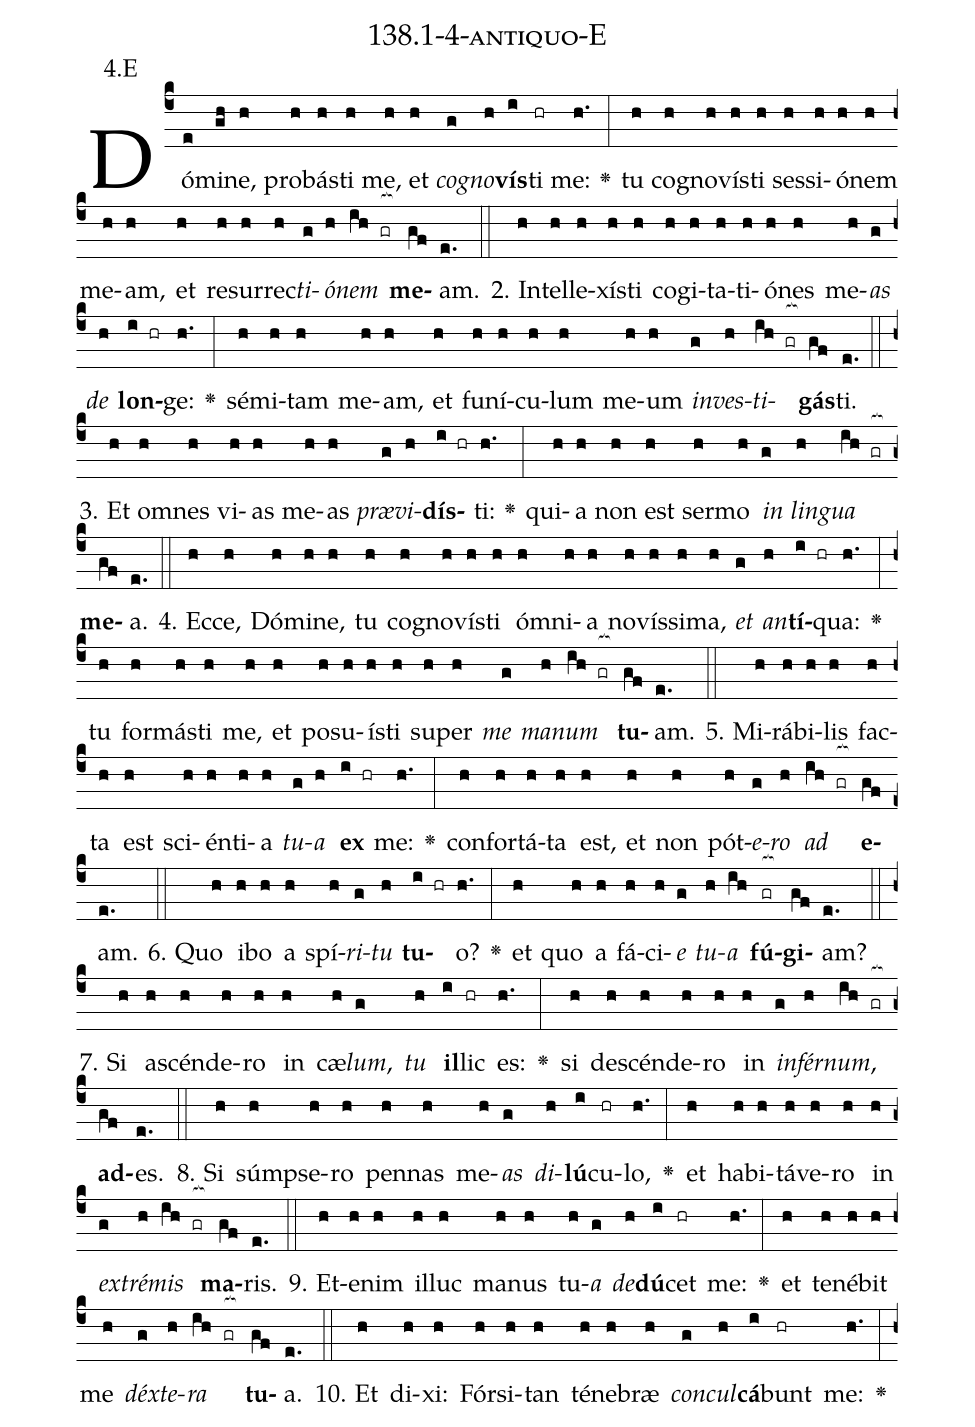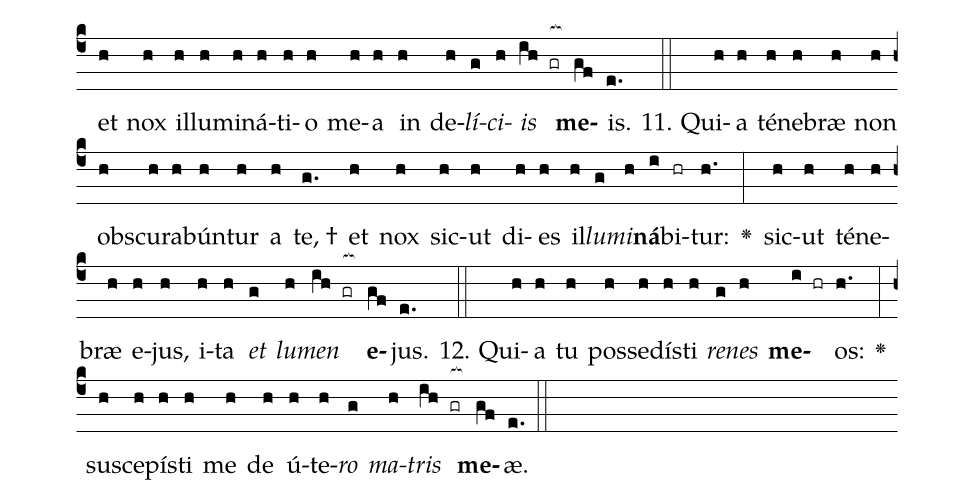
name: 138.1-4-antiquo-E;
annotation: 4.E;
%%
(c4)Dó(e)mi(gh)ne,(h) pro(h)bás(h)ti(h) me,(h) et(h) <i>co</i>(g)<i>gno</i>(h)<b>vís</b>(i)ti(hr) me:(h.) <v>\greheightstar</v>(:) tu(h) co(h)gno(h)vís(h)ti(h) ses(h)si(h)ó(h)nem(h) me(h)am,(h) et(h) re(h)sur(h)rec(h)<i>ti</i>(g)<i>ó</i>(h)<i>nem</i>(ih gr[ocb:1{]) <b>me</b>(gf[ocb:0}])am.(e.) (::)
2. In(h)tel(h)le(h)xís(h)ti(h) co(h)gi(h)ta(h)ti(h)ó(h)nes(h) me(h)<i>as</i>(g) <i>de</i>(h) <b>lon</b>(i hr)ge:(h.) <v>\greheightstar</v>(:) sé(h)mi(h)tam(h) me(h)am,(h) et(h) fu(h)ní(h)cu(h)lum(h) me(h)um(h) <i>in</i>(g)<i>ves</i>(h)<i>ti</i>(ih gr[ocb:1{])<b>gás</b>(gf[ocb:0}])ti.(e.) (::)
3. Et(h) om(h)nes(h) vi(h)as(h) me(h)as(h) <i>præ</i>(g)<i>vi</i>(h)<b>dís</b>(i hr)ti:(h.) <v>\greheightstar</v>(:) qui(h)a(h) non(h) est(h) ser(h)mo(h) <i>in</i>(g) <i>lin</i>(h)<i>gua</i>(ih gr[ocb:1{]) <b>me</b>(gf[ocb:0}])a.(e.) (::)
4. Ec(h)ce,(h) Dó(h)mi(h)ne,(h) tu(h) co(h)gno(h)vís(h)ti(h) óm(h)ni(h)a(h) no(h)vís(h)si(h)ma,(h) <i>et</i>(g) <i>an</i>(h)<b>tí</b>(i hr)qua:(h.) <v>\greheightstar</v>(:) tu(h) for(h)más(h)ti(h) me,(h) et(h) po(h)su(h)ís(h)ti(h) su(h)per(h) <i>me</i>(g) <i>ma</i>(h)<i>num</i>(ih gr[ocb:1{]) <b>tu</b>(gf[ocb:0}])am.(e.) (::)
5. Mi(h)rá(h)bi(h)lis(h) fac(h)ta(h) est(h) sci(h)én(h)ti(h)a(h) <i>tu</i>(g)<i>a</i>(h) <b>ex</b>(i hr) me:(h.) <v>\greheightstar</v>(:) con(h)for(h)tá(h)ta(h) est,(h) et(h) non(h) pót(h)<i>e</i>(g)<i>ro</i>(h) <i>ad</i>(ih gr[ocb:1{]) <b>e</b>(gf[ocb:0}])am.(e.) (::)
6. Quo(h) i(h)bo(h) a(h) spí(h)<i>ri</i>(g)<i>tu</i>(h) <b>tu</b>(i hr)o?(h.) <v>\greheightstar</v>(:) et(h) quo(h) a(h) fá(h)ci(h)<i>e</i>(g) <i>tu</i>(h)<i>a</i>(ih) <b>fú</b>(gr[ocb:1{])<b>gi</b>(gf[ocb:0}])am?(e.) (::)
7. Si(h) a(h)scén(h)de(h)ro(h) in(h) cæ(h)<i>lum</i>,(g) <i>tu</i>(h) <b>il</b>(i)lic(hr) es:(h.) <v>\greheightstar</v>(:) si(h) de(h)scén(h)de(h)ro(h) in(h) <i>in</i>(g)<i>fér</i>(h)<i>num</i>,(ih gr[ocb:1{]) <b>ad</b>(gf[ocb:0}])es.(e.) (::)
8. Si(h) súmp(h)se(h)ro(h) pen(h)nas(h) me(h)<i>as</i>(g) <i>di</i>(h)<b>lú</b>(i)cu(hr)lo,(h.) <v>\greheightstar</v>(:) et(h) ha(h)bi(h)tá(h)ve(h)ro(h) in(h) <i>ex</i>(g)<i>tré</i>(h)<i>mis</i>(ih gr[ocb:1{]) <b>ma</b>(gf[ocb:0}])ris.(e.) (::)
9. Et(h)e(h)nim(h) il(h)luc(h) ma(h)nus(h) tu(h)<i>a</i>(g) <i>de</i>(h)<b>dú</b>(i)cet(hr) me:(h.) <v>\greheightstar</v>(:) et(h) te(h)né(h)bit(h) me(h) <i>déx</i>(g)<i>te</i>(h)<i>ra</i>(ih gr[ocb:1{]) <b>tu</b>(gf[ocb:0}])a.(e.) (::)
10. Et(h) di(h)xi:(h) Fór(h)si(h)tan(h) té(h)ne(h)bræ(h) <i>con</i>(g)<i>cul</i>(h)<b>cá</b>(i)bunt(hr) me:(h.) <v>\greheightstar</v>(:) et(h) nox(h) il(h)lu(h)mi(h)ná(h)ti(h)o(h) me(h)a(h) in(h) de(h)<i>lí</i>(g)<i>ci</i>(h)<i>is</i>(ih gr[ocb:1{]) <b>me</b>(gf[ocb:0}])is.(e.) (::)
11. Qui(h)a(h) té(h)ne(h)bræ(h) non(h) obs(h)cu(h)ra(h)bún(h)tur(h) a(h) te, †(g.) et(h) nox(h) sic(h)ut(h) di(h)es(h) il(h)<i>lu</i>(g)<i>mi</i>(h)<b>ná</b>(i)bi(hr)tur:(h.) <v>\greheightstar</v>(:) sic(h)ut(h) té(h)ne(h)bræ(h) e(h)jus,(h) i(h)ta(h) <i>et</i>(g) <i>lu</i>(h)<i>men</i>(ih gr[ocb:1{]) <b>e</b>(gf[ocb:0}])jus.(e.) (::)
12. Qui(h)a(h) tu(h) pos(h)se(h)dís(h)ti(h) <i>re</i>(g)<i>nes</i>(h) <b>me</b>(i hr)os:(h.) <v>\greheightstar</v>(:) su(h)sce(h)pís(h)ti(h) me(h) de(h) ú(h)te(h)<i>ro</i>(g) <i>ma</i>(h)<i>tris</i>(ih gr[ocb:1{]) <b>me</b>(gf[ocb:0}])æ.(e.) (::)
